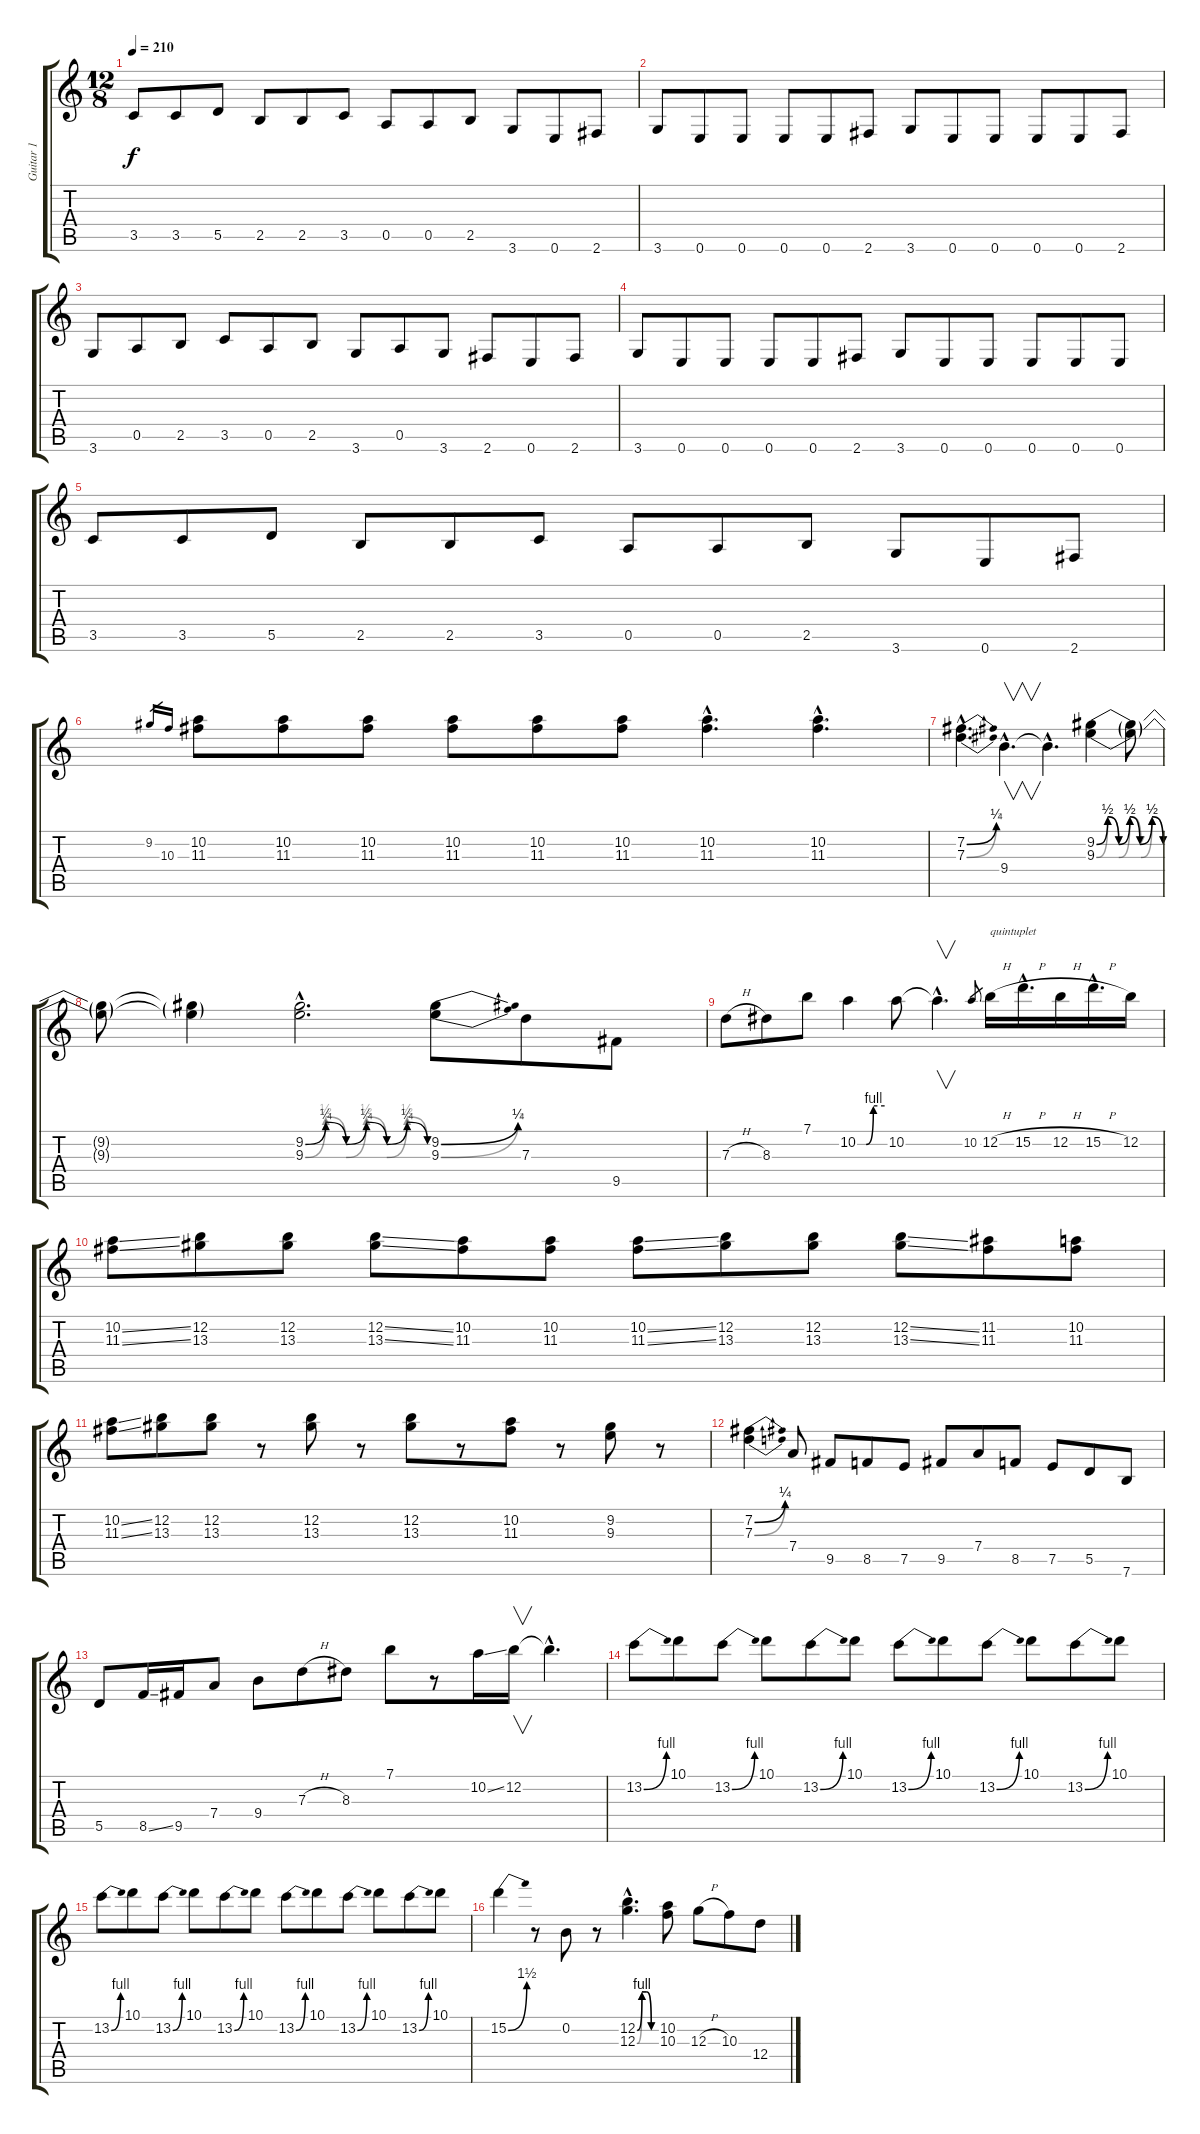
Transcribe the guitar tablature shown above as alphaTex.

\track ("Guitar 1" "Guitar 1") {instrument overdrivenguitar}
\staff {score tabs}
\tuning (E4 B3 G3 D3 A2 E2) {hide}
\ts (12 8)
\tempo 210
\clef g2
\ks c
3.5.8{dy f} 3.5.8 5.5.8 2.5.8 2.5.8 3.5.8 0.5.8 0.5.8 2.5.8 3.6.8 0.6.8 2.6.8 |
3.6.8 0.6.8 0.6.8 0.6.8 0.6.8 2.6.8 3.6.8 0.6.8 0.6.8 0.6.8 0.6.8 2.6.8 |
3.6.8 0.5.8 2.5.8 3.5.8 0.5.8 2.5.8 3.6.8 0.5.8 3.6.8 2.6.8 0.6.8 2.6.8 |
3.6.8 0.6.8 0.6.8 0.6.8 0.6.8 2.6.8 3.6.8 0.6.8 0.6.8 0.6.8 0.6.8 0.6.8 |
3.5.8 3.5.8 5.5.8 2.5.8 2.5.8 3.5.8 0.5.8 0.5.8 2.5.8 3.6.8 0.6.8 2.6.8 |
9.2.16{gr} 10.3.16{gr} (10.2 11.3).8 (10.2 11.3).8 (10.2 11.3).8 (10.2 11.3).8 (10.2 11.3).8 (10.2 11.3).8 (10.2{hac} 11.3{hac}).4{d} (10.2{hac} 11.3{hac}).4{d} |
(7.2{be (bend 0 0 60 1) hac} 7.3{be (bend 0 0 60 2) hac}).4{d} 9.4{hac}.4{v d} 9.4{hac t}.4{d} (9.2{be (custom 0 0 10 2 20 0 30 2 39 0 50 2 60 0)} 9.3{be (custom 0 0 10 2 20 0 30 2 40 0 50 2 60 0)}).4 (9.2{t} 9.3{t}).8 |
(9.2{t} 9.3{t}).8 (9.2{t} 9.3{t}).4 (9.2{be (custom 0 0 10 1 20 0 30 1 40 0 50 1 60 0) hac} 9.3{be (custom 0 0 10 2 20 0 30 2 40 0 50 2 60 0) hac}).2{d} (9.2{be (bend 0 0 60 1)} 9.3{be (bend 0 0 60 2)}).8 7.3.8 9.5.8 |
7.3{h}.8 8.3.8 7.1.8 10.2{be (custom 0 0 19 0 35 4 60 4)}.4 10.2.8 10.2{hac t}.4{v d} 10.2.8{gr} 12.2{h}.16{txt "quintuplet"} 15.2{h hac}.16{d} 12.2{h}.16 15.2{h hac}.16{d} 12.2.16 |
(10.2{ss} 11.3{ss}).8 (12.2 13.3).8 (12.2 13.3).8 (12.2{ss} 13.3{ss}).8 (10.2 11.3).8 (10.2 11.3).8 (10.2{ss} 11.3{ss}).8 (12.2 13.3).8 (12.2 13.3).8 (12.2{ss} 13.3{ss}).8 (11.2 11.3).8 (10.2 11.3).8 |
(10.2{ss} 11.3{ss}).8 (12.2 13.3).8 (12.2 13.3).8 r.8 (12.2 13.3).8 r.8 (12.2 13.3).8 r.8 (10.2 11.3).8 r.8 (9.2 9.3).8 r.8 |
(7.2{be (bend 0 0 60 1)} 7.3{be (bend 0 0 60 1)}).4 7.4.8 9.5.8 8.5.8 7.5.8 9.5.8 7.4.8 8.5.8 7.5.8 5.5.8 7.6.8 |
5.5.8 8.5{ss}.16 9.5.16 7.4.8 9.4.8 7.3{h}.8 8.3.8 7.1.8 r.8 10.2{ss}.16 12.2.16{v} 12.2{hac t}.4{d} |
13.2{be (bend 0 0 60 4)}.8 10.1.8 13.2{be (bend 0 0 60 4)}.8 10.1.8 13.2{be (bend 0 0 60 4)}.8 10.1.8 13.2{be (bend 0 0 60 4)}.8 10.1.8 13.2{be (bend 0 0 60 4)}.8 10.1.8 13.2{be (bend 0 0 60 4)}.8 10.1.8 |
13.2{be (bend 0 0 60 4)}.8 10.1.8 13.2{be (bend 0 0 60 4)}.8 10.1.8 13.2{be (bend 0 0 60 4)}.8 10.1.8 13.2{be (bend 0 0 60 4)}.8 10.1.8 13.2{be (bend 0 0 60 4)}.8 10.1.8 13.2{be (bend 0 0 60 4)}.8 10.1.8 |
15.2{be (bend 0 0 60 6)}.4 r.8 0.2.8 r.8 (12.2{be (custom 0 0 15 4 30 4 45 0 60 0) hac} 12.3{be (custom 0 0 15 4 30 4 45 0 60 0) hac}).4{d} (10.2 10.3).8 12.3{h}.8 10.3.8 12.4.8
